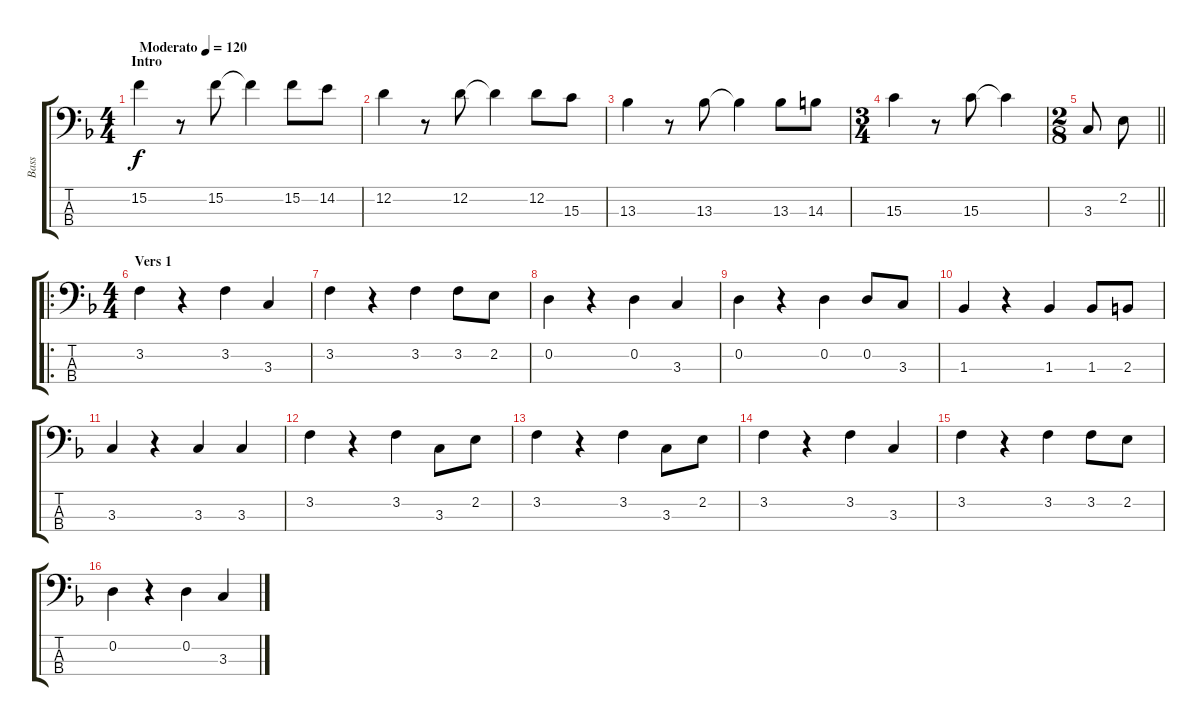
\track ("Bass" "Bass") {instrument electricbassfinger}
\staff {score tabs}
\tuning (G2 D2 A1 E1) {hide}
\ts (4 4)
\section ("" "Intro")
\tempo (120 "Moderato")
\clef f4
\ks f
15.2.4{dy f balance 0 instrument electricbassfinger} r.8 15.2.8 15.2{t}.4 15.2.8 14.2.8 |
12.2.4 r.8 12.2.8 12.2{t}.4 12.2.8 15.3.8 |
13.3.4 r.8 13.3.8 13.3{t}.4 13.3.8 14.3.8 |
\ts (3 4)
15.3.4 r.8 15.3.8 15.3{t}.4 |
\ts (2 8)
\barLineRight lightlight
3.3.8{balance 10} 2.2.8 |
\ro
\ts (4 4)
\section ("" "Vers 1")
3.2.4 r.4 3.2.4 3.3.4 |
3.2.4 r.4 3.2.4 3.2.8 2.2.8 |
0.2.4 r.4 0.2.4 3.3.4 |
0.2.4 r.4 0.2.4 0.2.8 3.3.8 |
1.3.4 r.4 1.3.4 1.3.8 2.3.8 |
3.3.4 r.4 3.3.4 3.3.4 |
3.2.4 r.4 3.2.4 3.3.8 2.2.8 |
3.2.4 r.4 3.2.4 3.3.8 2.2.8 |
3.2.4 r.4 3.2.4 3.3.4 |
3.2.4 r.4 3.2.4 3.2.8 2.2.8 |
0.2.4 r.4 0.2.4 3.3.4
